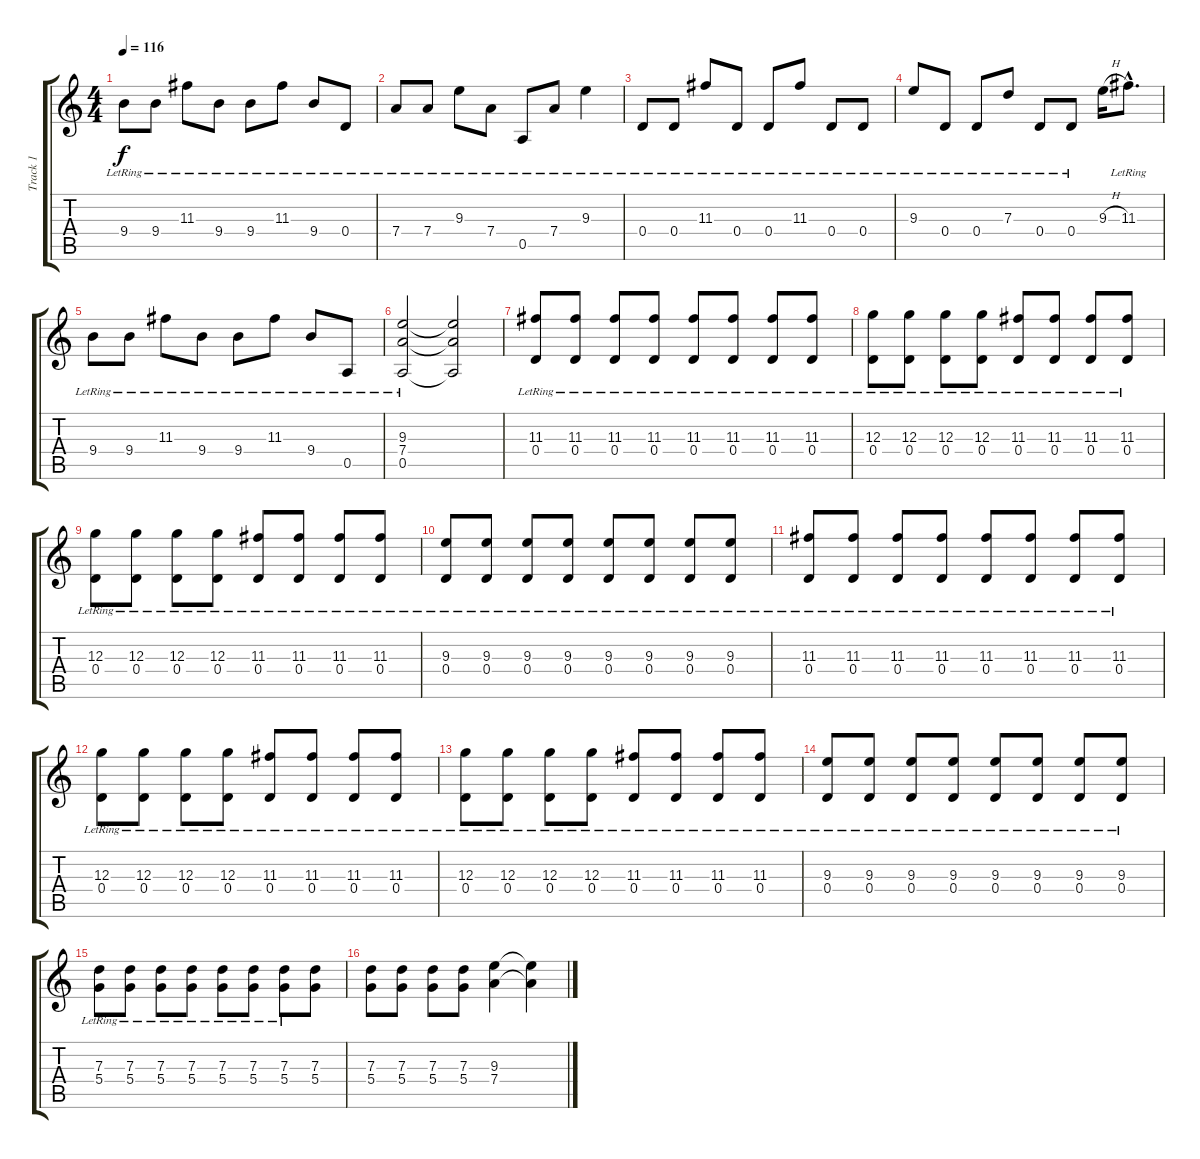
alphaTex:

\track ("Track 1" "Track 1") {instrument electricguitarclean}
\staff {score tabs}
\tuning (E4 B3 G3 D3 A2 E2) {hide}
\ts (4 4)
\tempo 116
\clef g2
\ks c
9.4{lr}.8{dy f} 9.4{lr}.8 11.3{lr}.8 9.4{lr}.8 9.4{lr}.8 11.3{lr}.8 9.4{lr}.8 0.4{lr}.8 |
7.4{lr}.8 7.4{lr}.8 9.3{lr}.8 7.4{lr}.8 0.5{lr}.8 7.4{lr}.8 9.3{lr}.4 |
0.4{lr}.8 0.4{lr}.8 11.3{lr}.8 0.4{lr}.8 0.4{lr}.8 11.3{lr}.8 0.4{lr}.8 0.4{lr}.8 |
9.3{lr}.8 0.4{lr}.8 0.4{lr}.8 7.3{lr}.8 0.4{lr}.8 0.4{lr}.8 9.3{h}.16 11.3{hac lr}.8{d} |
9.4{lr}.8 9.4{lr}.8 11.3{lr}.8 9.4{lr}.8 9.4{lr}.8 11.3{lr}.8 9.4{lr}.8 0.5{lr}.8 |
(9.3 7.4 0.5{lr}).2 (9.3{t} 7.4{t} 0.5{t}).2 |
(11.3{lr} 0.4{lr}).8 (11.3{lr} 0.4{lr}).8 (11.3{lr} 0.4{lr}).8 (11.3{lr} 0.4{lr}).8 (11.3{lr} 0.4{lr}).8 (11.3{lr} 0.4{lr}).8 (11.3{lr} 0.4{lr}).8 (11.3{lr} 0.4{lr}).8 |
(12.3{lr} 0.4{lr}).8 (12.3{lr} 0.4{lr}).8 (12.3{lr} 0.4{lr}).8 (12.3{lr} 0.4{lr}).8 (11.3{lr} 0.4{lr}).8 (11.3{lr} 0.4{lr}).8 (11.3{lr} 0.4{lr}).8 (11.3{lr} 0.4{lr}).8 |
(12.3{lr} 0.4{lr}).8 (12.3{lr} 0.4{lr}).8 (12.3{lr} 0.4{lr}).8 (12.3{lr} 0.4{lr}).8 (11.3{lr} 0.4{lr}).8 (11.3{lr} 0.4{lr}).8 (11.3{lr} 0.4{lr}).8 (11.3{lr} 0.4{lr}).8 |
(9.3{lr} 0.4{lr}).8 (9.3{lr} 0.4{lr}).8 (9.3{lr} 0.4{lr}).8 (9.3{lr} 0.4{lr}).8 (9.3{lr} 0.4{lr}).8 (9.3{lr} 0.4{lr}).8 (9.3{lr} 0.4{lr}).8 (9.3{lr} 0.4{lr}).8 |
(11.3{lr} 0.4{lr}).8 (11.3{lr} 0.4{lr}).8 (11.3{lr} 0.4{lr}).8 (11.3{lr} 0.4{lr}).8 (11.3{lr} 0.4{lr}).8 (11.3{lr} 0.4{lr}).8 (11.3{lr} 0.4{lr}).8 (11.3{lr} 0.4{lr}).8 |
(12.3{lr} 0.4{lr}).8 (12.3{lr} 0.4{lr}).8 (12.3{lr} 0.4{lr}).8 (12.3{lr} 0.4{lr}).8 (11.3{lr} 0.4{lr}).8 (11.3{lr} 0.4{lr}).8 (11.3{lr} 0.4{lr}).8 (11.3{lr} 0.4{lr}).8 |
(12.3{lr} 0.4{lr}).8 (12.3{lr} 0.4{lr}).8 (12.3{lr} 0.4{lr}).8 (12.3{lr} 0.4{lr}).8 (11.3{lr} 0.4{lr}).8 (11.3{lr} 0.4{lr}).8 (11.3{lr} 0.4{lr}).8 (11.3{lr} 0.4{lr}).8 |
(9.3{lr} 0.4{lr}).8 (9.3{lr} 0.4{lr}).8 (9.3{lr} 0.4{lr}).8 (9.3{lr} 0.4{lr}).8 (9.3{lr} 0.4{lr}).8 (9.3{lr} 0.4{lr}).8 (9.3{lr} 0.4{lr}).8 (9.3{lr} 0.4{lr}).8 |
(7.3{lr} 5.4{lr}).8 (7.3{lr} 5.4{lr}).8 (7.3{lr} 5.4{lr}).8 (7.3{lr} 5.4{lr}).8 (7.3{lr} 5.4{lr}).8 (7.3{lr} 5.4{lr}).8 (7.3{lr} 5.4{lr}).8 (7.3 5.4).8 |
(7.3 5.4).8 (7.3 5.4).8 (7.3 5.4).8 (7.3 5.4).8 (9.3 7.4).4 (9.3{t} 7.4{t}).4
